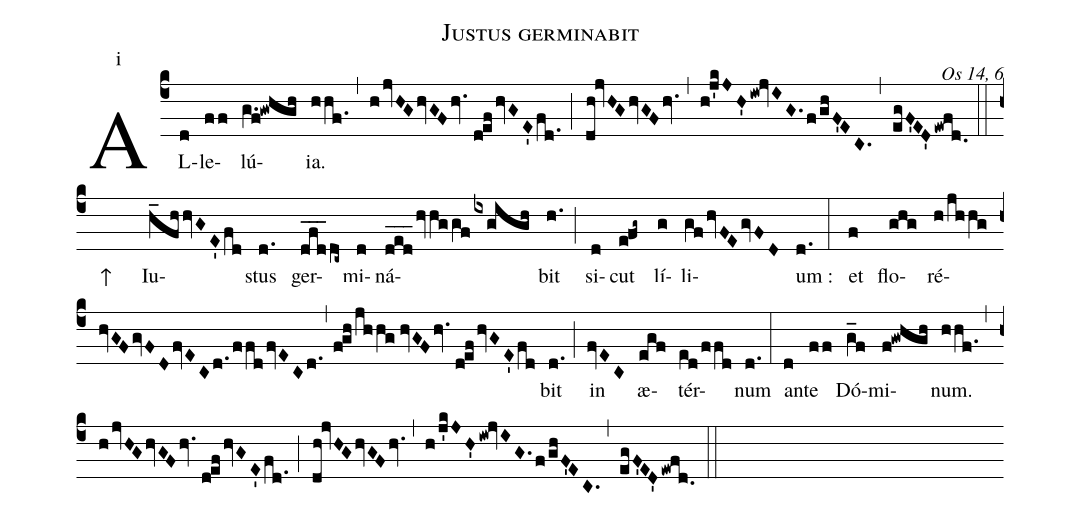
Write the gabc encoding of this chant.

name:Justus germinabit;
commentary:Os 14, 6;
mode:i;
%%
(c4) AL(d)le(ff)lú(g.f!gwhgh)ia.(hhf.) (,) (hjvHGhvGFhv.//d!ef/hvGE'fd.) (;) (dh!jvHGhvGFhv.) (,) (h!j'kJH'/iw!jvIG./f/ghF'EC.) (,) (egF'ED'/ewfd.) (::) ↑() Iu(h_fhhvGE'fd)stus(d.) ger(dfd___dc~)mi(d)ná(ded___hvhggfixgigh)bit(h.) (;) si(d)cut(e!fg~) lí(g)li(gfhvFEgvFD)um~:(d.) (:) et(f) flo(ghg)ré(h/jhhg//hvGFgvFDfvECd./ffd/fvECd.,f!gh/jhhg//hvGFhv.//d!efhvGE'fd)bit(d.) (;) in(fvEC) æ(egf)tér(ed/ffd)num(d.) (:) an(d)te(ff) Dó(g_f)mi(f!gwhgh)num.(hhf.) (,) (hjvHGhvGFhv.//d!ef/hvGE'fd.) (;) (dh!jvHGhvGFhv.) (,) (h/j'kJH'iw!jvIG.f/ghF'EC.) (,) (egF'ED'ewfd.) (::)
